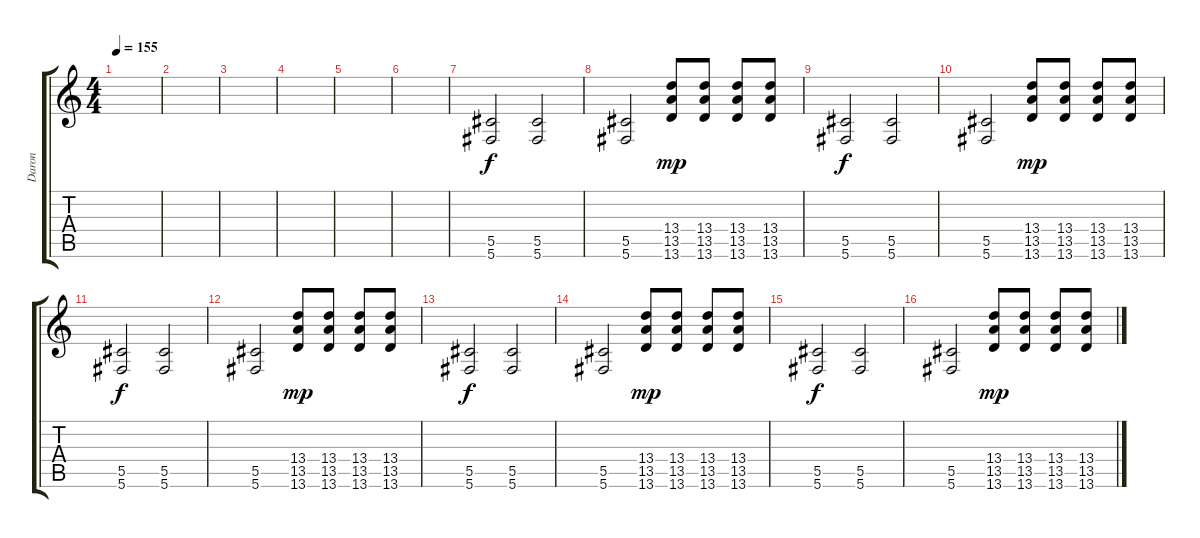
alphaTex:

\track ("Daron" "Daron") {instrument distortionguitar}
\staff {score tabs}
\tuning (Eb4 Bb3 Gb3 Db3 Ab2 Db2) {hide}
\ts (4 4)
\tempo 155
\clef g2
\ks c
|
|
|
|
|
|
(5.5 5.6).2 (5.5 5.6).2 |
(5.5 5.6).2 (13.4 13.5 13.6).8{dy mp} (13.4 13.5 13.6).8 (13.4 13.5 13.6).8 (13.4 13.5 13.6).8 |
(5.5 5.6).2{dy f} (5.5 5.6).2 |
(5.5 5.6).2 (13.4 13.5 13.6).8{dy mp} (13.4 13.5 13.6).8 (13.4 13.5 13.6).8 (13.4 13.5 13.6).8 |
(5.5 5.6).2{dy f} (5.5 5.6).2 |
(5.5 5.6).2 (13.4 13.5 13.6).8{dy mp} (13.4 13.5 13.6).8 (13.4 13.5 13.6).8 (13.4 13.5 13.6).8 |
(5.5 5.6).2{dy f} (5.5 5.6).2 |
(5.5 5.6).2 (13.4 13.5 13.6).8{dy mp} (13.4 13.5 13.6).8 (13.4 13.5 13.6).8 (13.4 13.5 13.6).8 |
(5.5 5.6).2{dy f} (5.5 5.6).2 |
(5.5 5.6).2 (13.4 13.5 13.6).8{dy mp} (13.4 13.5 13.6).8 (13.4 13.5 13.6).8 (13.4 13.5 13.6).8
